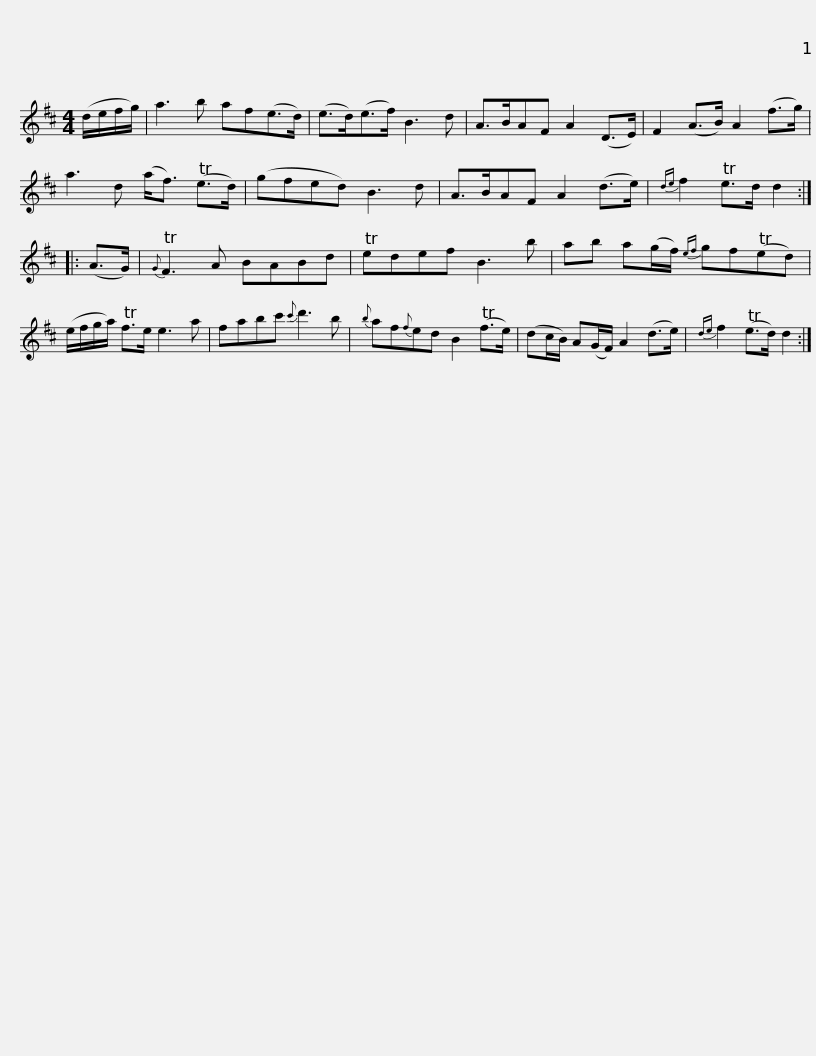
X:1
L:1/8
M:4/4
I:linebreak $
K:D
V:1 treble
V:1
 (d/e/f/g/) | a3 b af(e>d) | (e>d)(e>f) B3 d | A>BAF A2 (D>E) | F2 (A>B) A2 (f>g) | %5
 a3 d (a<f) (Te>d) |$ (gfed) B3 d | A>BAF A2 (d>e) |{de} f2 Te>d d2 :: (A>G) | %10
{G} TF3 A BABd | Tedef B3 b |$ ab a(g/f/){ef} gf(Ted) | (e/f/g/a/) Tf>e e3 a | fabc'{c'} d'3 b | %15
{b} af{f}ed B2 (Tf>e) |$ (dc/B/) A(G/F/) A2 (d>e) |{de} f2 (Te>d) d2 :| %18
